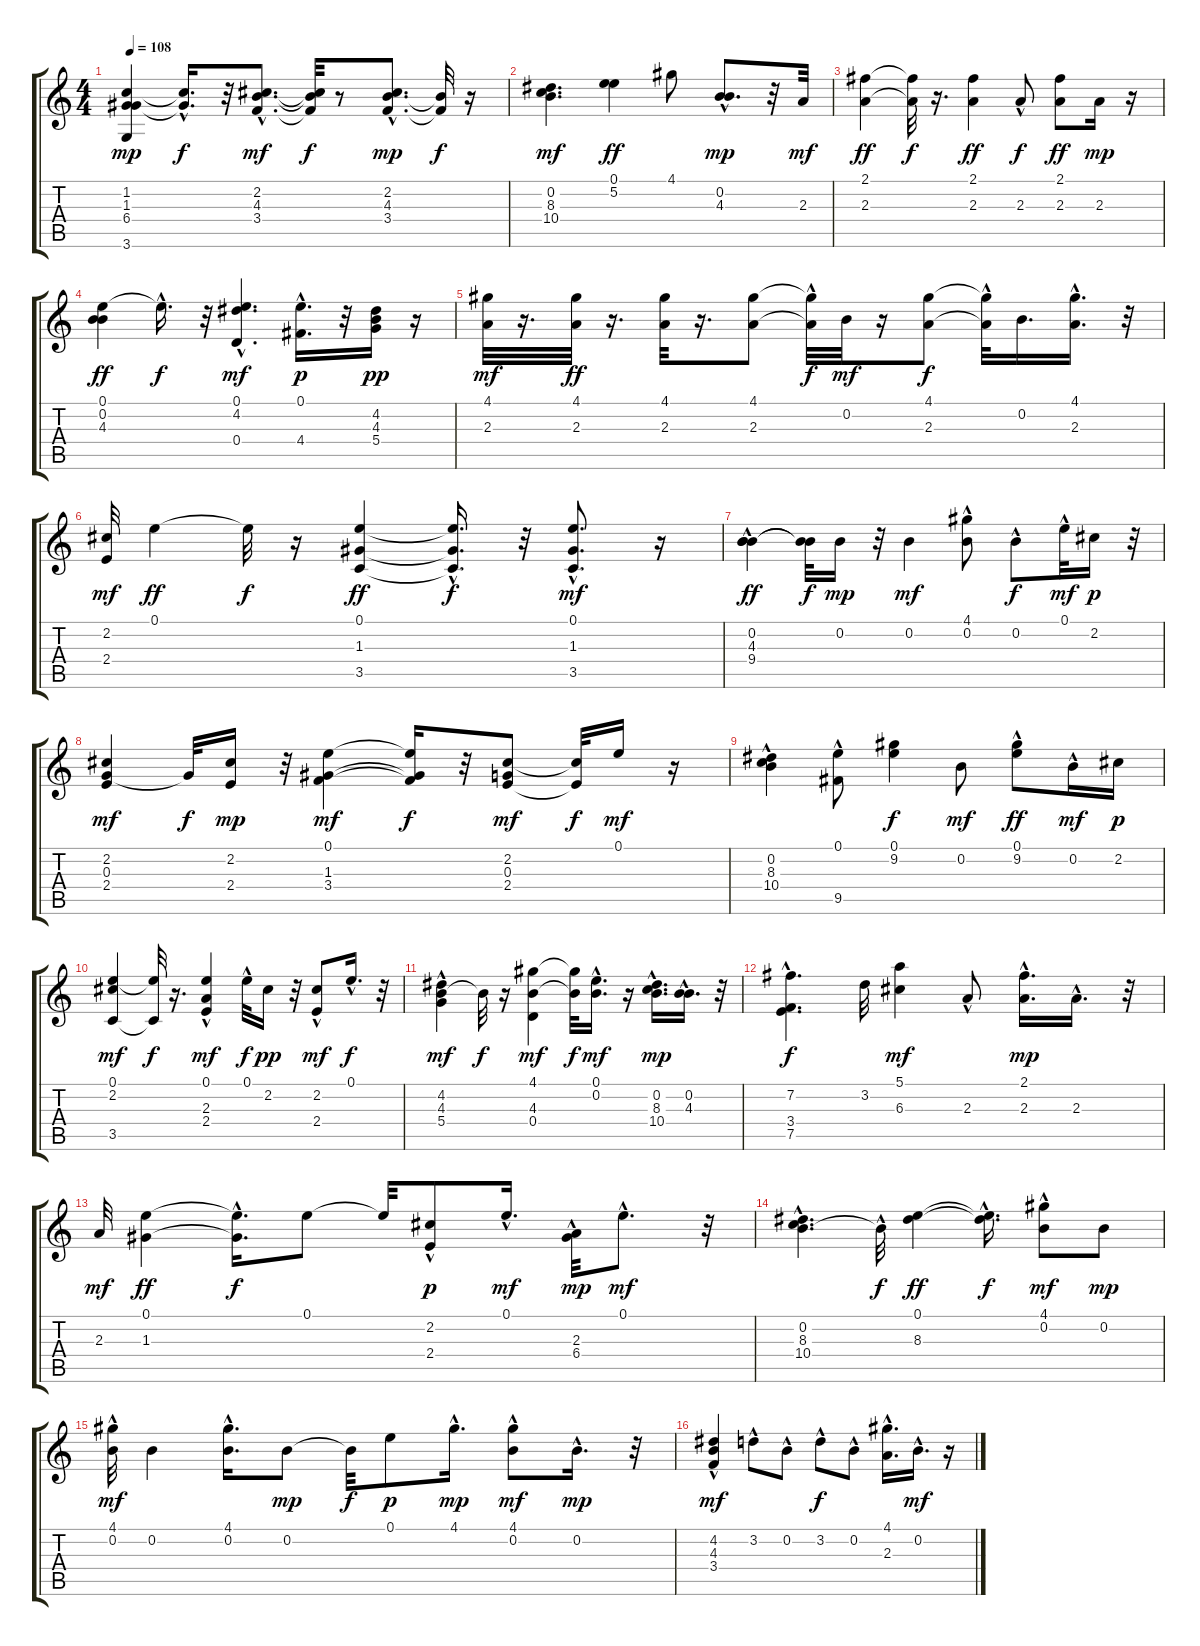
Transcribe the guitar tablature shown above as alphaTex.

\track "" {instrument electricguitarclean}
\staff {score tabs}
\tuning (E4 B3 G3 D3 A2 E2) {hide}
\ts (4 4)
\tempo 108
\clef g2
\ks c
(1.2 1.3 6.4 3.6).4{dy mp} (1.2{hac t} 6.4{hac t}).16{d dy f} r.32 (2.2{hac} 4.3{hac} 3.4{hac}).8{d dy mf} (2.2{t} 4.3{t} 3.4{t}).32{dy f} r.8 (2.2{hac} 4.3{hac} 3.4{hac}).8{d dy mp} (4.3{t} 3.4{t}).32{dy f} r.16 |
(0.2 8.3 10.4).4{d dy mf} (0.1 5.2).4{dy ff} 4.1.8 (0.2{hac} 4.3).8{d dy mp} r.32 2.3.32{dy mf} |
(2.1 2.3).4{dy ff} (2.1{t} 2.3{t}).32{dy f} r.16{d} (2.1 2.3).4{dy ff} 2.3{hac}.8{dy f} (2.1 2.3).8{dy ff} 2.3.16{dy mp} r.16 |
(0.1 0.2 4.3).4{dy ff} 0.1{hac t}.16{d dy f} r.32 (0.1 4.2{hac} 0.4).4{d dy mf} (0.1{hac} 4.4).16{d dy p} r.32 (4.2 4.3 5.4).16{dy pp} r.16 |
(4.1 2.3).32{dy mf} r.16{d} (4.1 2.3).32{dy ff} r.16{d} (4.1 2.3).32 r.16{d} (4.1 2.3).8 (4.1{hac t} 2.3{hac t}).32{dy f} 0.2.32{dy mf} r.16 (4.1 2.3).8{dy f} (4.1{hac t} 2.3{hac t}).32 0.2.16{d} (4.1{hac} 2.3{hac}).16{d} r.32 |
(2.2 2.4).32{dy mf} 0.1.4{dy ff} 0.1{t}.32{dy f} r.16 (0.1 1.3 3.5).4{dy ff} (0.1{hac t} 1.3{hac t} 3.5{hac t}).16{d dy f} r.32 (0.1{hac} 1.3{hac} 3.5{hac}).8{d dy mf} r.16 |
(0.2{hac} 4.3 9.4).4{dy ff} (4.3{t} 9.4{t}).32{dy f} 0.2.16{dy mp} r.32 0.2.4{dy mf} (4.1 0.2{hac}).8 0.2{hac}.8{dy f} 0.1{hac}.32{dy mf} 2.2.16{dy p} r.32 |
(2.2 0.3 2.4).4{dy mf} 0.3{t}.32{dy f} (2.2 2.4).16{dy mp} r.32 (0.1 1.3 3.4).4{dy mf} (0.1{t} 1.3{t} 3.4{t}).16{dy f} r.32 (2.2 0.3 2.4).8{dy mf} (2.2{t} 2.4{t}).32{dy f} 0.1.16{dy mf} r.16 |
(0.2{hac} 8.3 10.4).4 (0.1{hac} 9.5).8 (0.1 9.2).4{dy f} 0.2.8{dy mf} (0.1 9.2{hac}).8{dy ff} 0.2{hac}.16{dy mf} 2.2.16{dy p} |
(0.1 2.2 3.5).4{dy mf} (0.1{t} 3.5{t}).32{dy f} r.16{d} (0.1{hac} 2.3 2.4).4{dy mf} 0.1{hac}.32{dy f} 2.2.16{dy pp} r.32 (2.2{hac} 2.4{hac}).8{dy mf} 0.1{hac}.16{d dy f} r.32 |
(4.2{hac} 4.3 5.4{hac}).4{dy mf} 4.3{t}.32{dy f} r.16 (4.1 4.3 0.4).4{dy mf} (4.1{t} 4.3{t}).32{dy f} (0.1{hac} 0.2{hac}).16{d dy mf} r.16 (0.2{hac} 8.3 10.4{hac}).16{d dy mp} (0.2{hac} 4.3).16{d} r.32 |
(7.2 3.4 7.5{hac}).4{d dy f} 3.2.32 (5.1 6.3).4{dy mf} 2.3{hac}.8 (2.1 2.3{hac}).16{d dy mp} 2.3{hac}.16{d} r.32 |
2.3.32{dy mf} (0.1 1.3).4{dy ff} (0.1{t} 1.3{hac t}).16{d dy f} 0.1.8 0.1{t}.32 (2.2{hac} 2.4{hac}).8{dy p} 0.1{hac}.16{d dy mf} (2.3{hac} 6.4{hac}).32{dy mp} 0.1{hac}.8{d dy mf} r.32 |
(0.2{hac} 8.3 10.4).4{d} 0.2{hac t}.32{dy f} (0.1 8.3).4{dy ff} (0.1{hac t} 8.3{hac t}).16{d dy f} (4.1{hac} 0.2{hac}).8{dy mf} 0.2.8{dy mp} |
(4.1{hac} 0.2{hac}).32{dy mf} 0.2.4 (4.1 0.2{hac}).16{d} 0.2.8{dy mp} 0.2{t}.32{dy f} 0.1.8{dy p} 4.1{hac}.16{d dy mp} (4.1{hac} 0.2{hac}).8{dy mf} 0.2{hac}.16{d dy mp} r.32 |
(4.2 4.3 3.4{hac}).4{dy mf} 3.2{hac}.8 0.2{hac}.8 3.2{hac}.8{dy f} 0.2{hac}.8 (4.1{hac} 2.3{hac}).16{d} 0.2{hac}.16{d dy mf} r.16
